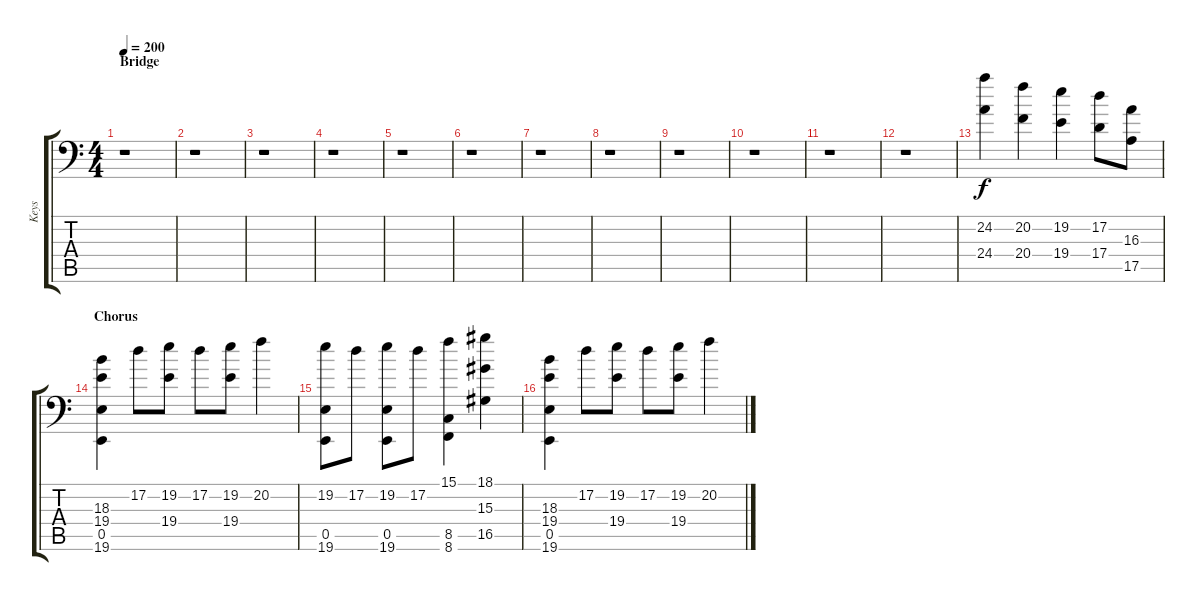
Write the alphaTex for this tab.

\track ("Keys" "Keys") {instrument acousticgrandpiano}
\staff {score tabs}
\tuning (D4 A3 F3 A2 E2 A1) {hide}
\ts (4 4)
\section ("" "Bridge")
\tempo 200
\clef f4
\ks c
r.1{dy f} |
r.1 |
r.1 |
r.1 |
r.1 |
r.1 |
r.1 |
r.1 |
r.1 |
r.1 |
r.1 |
r.1 |
(24.2 24.4).4 (20.2 20.4).4 (19.2 19.4).4 (17.2 17.4).8 (16.3 17.5).8 |
\section ("" "Chorus")
(18.3 19.4 0.5 19.6).4 17.2.8 (19.2 19.4).8 17.2.8 (19.2 19.4).8 20.2.4 |
(19.2 0.5 19.6).8 17.2.8 (19.2 0.5 19.6).8 17.2.8 (15.1 8.5 8.6).4 (18.1 15.3 16.5).4 |
(18.3 19.4 0.5 19.6).4 17.2.8 (19.2 19.4).8 17.2.8 (19.2 19.4).8 20.2.4
